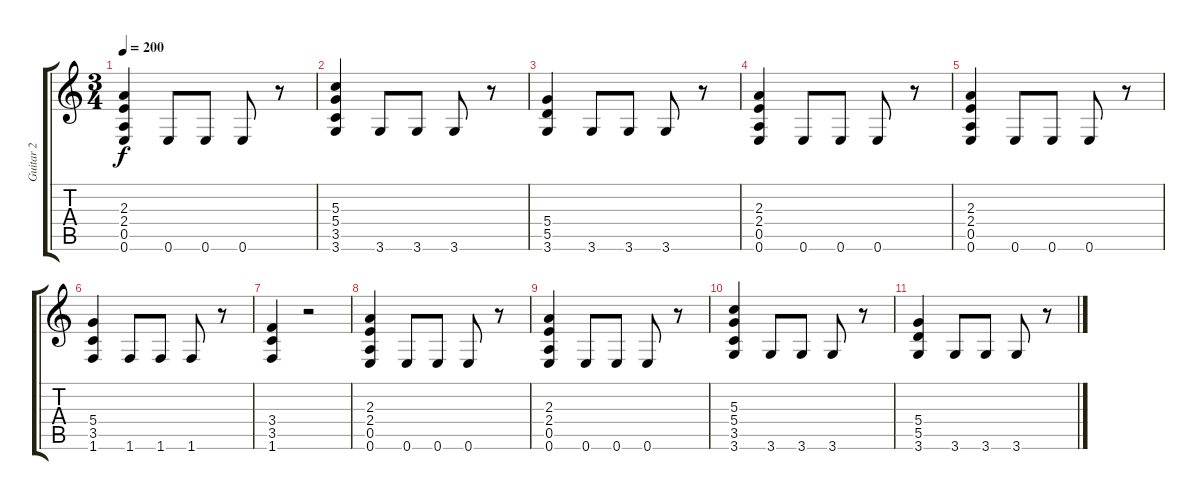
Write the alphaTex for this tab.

\track ("Guitar 2" "Guitar 2") {instrument distortionguitar}
\staff {score tabs}
\tuning (E4 B3 G3 D3 A2 E2) {hide}
\ts (3 4)
\tempo 200
\clef g2
\ks c
(2.3 2.4 0.5 0.6).4{dy f} 0.6.8 0.6.8 0.6.8 r.8 |
(5.3 5.4 3.5 3.6).4 3.6.8 3.6.8 3.6.8 r.8 |
(5.4 5.5 3.6).4 3.6.8 3.6.8 3.6.8 r.8 |
(2.3 2.4 0.5 0.6).4 0.6.8 0.6.8 0.6.8 r.8 |
(2.3 2.4 0.5 0.6).4 0.6.8 0.6.8 0.6.8 r.8 |
(5.4 3.5 1.6).4 1.6.8 1.6.8 1.6.8 r.8 |
(3.4 3.5 1.6).4 r.2 |
(2.3 2.4 0.5 0.6).4 0.6.8 0.6.8 0.6.8 r.8 |
(2.3 2.4 0.5 0.6).4 0.6.8 0.6.8 0.6.8 r.8 |
(5.3 5.4 3.5 3.6).4 3.6.8 3.6.8 3.6.8 r.8 |
(5.4 5.5 3.6).4 3.6.8 3.6.8 3.6.8 r.8
